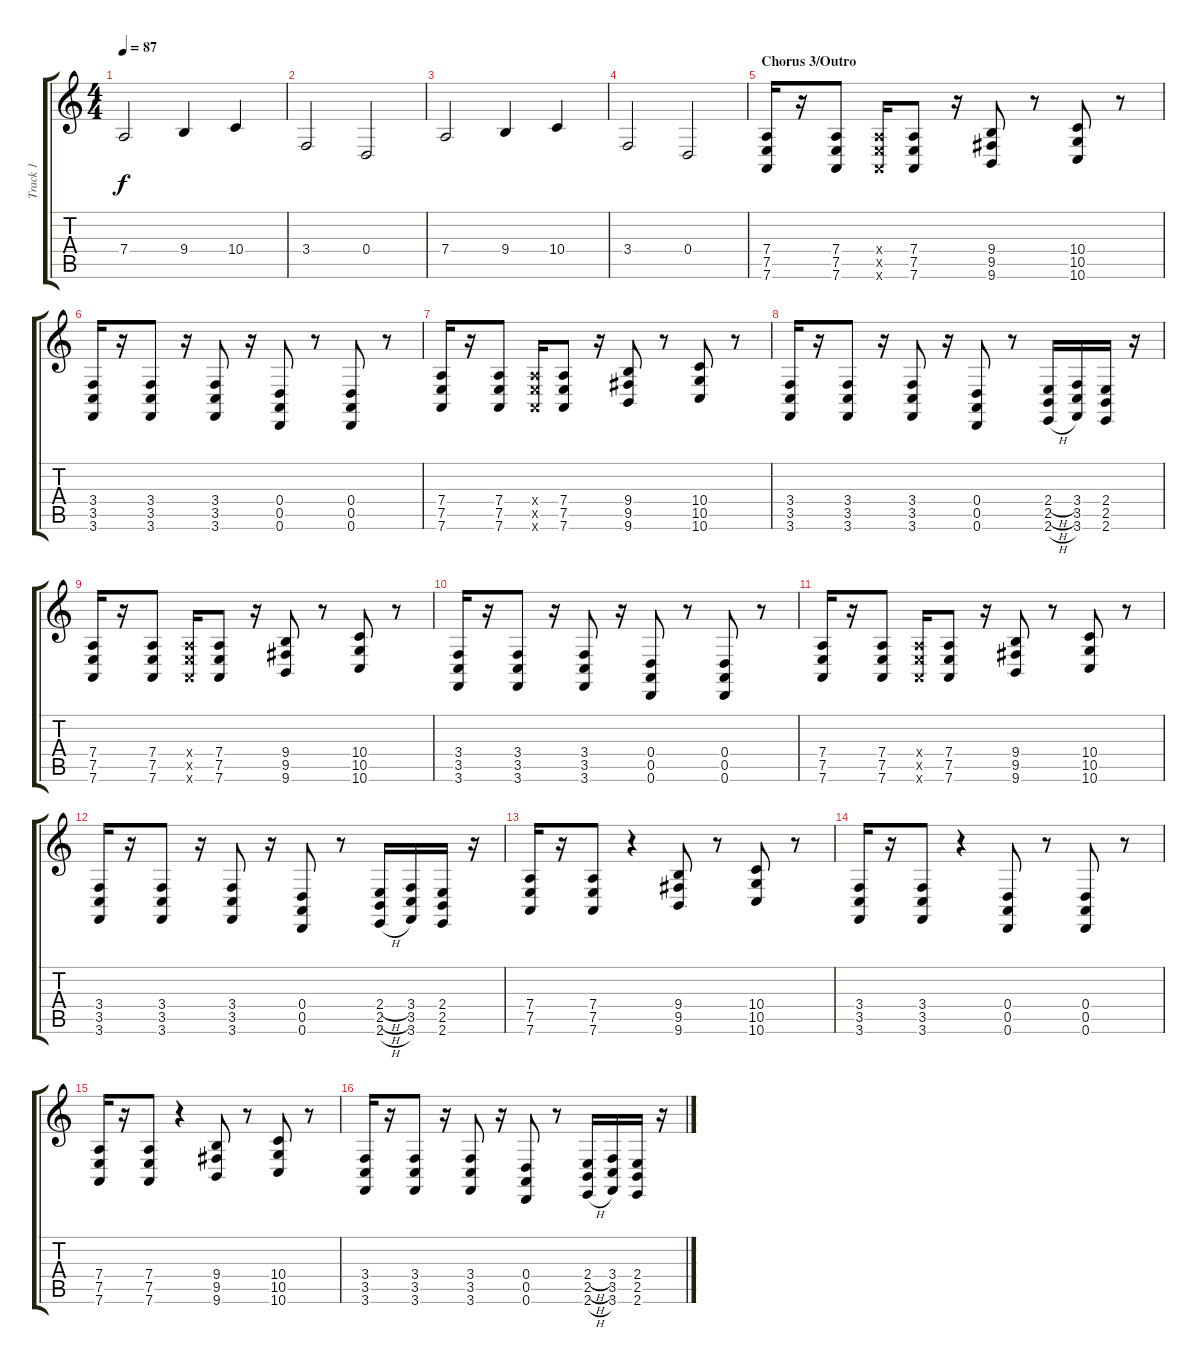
\track ("Track 1" "Track 1") {instrument cello}
\staff {score tabs}
\tuning (E4 B3 G3 D3 A2 D2) {hide}
\ts (4 4)
\tempo 87
\clef g2
\ks c
7.4.2{dy f} 9.4.4 10.4.4 |
3.4.2 0.4.2 |
7.4.2 9.4.4 10.4.4 |
3.4.2 0.4.2 |
\section ("" "Chorus 3/Outro")
(7.4 7.5 7.6).16 r.16 (7.4 7.5 7.6).8 (7.4{x} 7.5{x} 7.6{x}).16 (7.4 7.5 7.6).8 r.16 (9.4 9.5 9.6).8 r.8 (10.4 10.5 10.6).8 r.8 |
(3.4 3.5 3.6).16 r.16 (3.4 3.5 3.6).8 r.16 (3.4 3.5 3.6).8 r.16 (0.4 0.5 0.6).8 r.8 (0.4 0.5 0.6).8 r.8 |
(7.4 7.5 7.6).16 r.16 (7.4 7.5 7.6).8 (7.4{x} 7.5{x} 7.6{x}).16 (7.4 7.5 7.6).8 r.16 (9.4 9.5 9.6).8 r.8 (10.4 10.5 10.6).8 r.8 |
(3.4 3.5 3.6).16 r.16 (3.4 3.5 3.6).8 r.16 (3.4 3.5 3.6).8 r.16 (0.4 0.5 0.6).8 r.8 (2.4{h} 2.5{h} 2.6{h}).16 (3.4 3.5 3.6).16 (2.4 2.5 2.6).16 r.16 |
(7.4 7.5 7.6).16 r.16 (7.4 7.5 7.6).8 (7.4{x} 7.5{x} 7.6{x}).16 (7.4 7.5 7.6).8 r.16 (9.4 9.5 9.6).8 r.8 (10.4 10.5 10.6).8 r.8 |
(3.4 3.5 3.6).16 r.16 (3.4 3.5 3.6).8 r.16 (3.4 3.5 3.6).8 r.16 (0.4 0.5 0.6).8 r.8 (0.4 0.5 0.6).8 r.8 |
(7.4 7.5 7.6).16 r.16 (7.4 7.5 7.6).8 (7.4{x} 7.5{x} 7.6{x}).16 (7.4 7.5 7.6).8 r.16 (9.4 9.5 9.6).8 r.8 (10.4 10.5 10.6).8 r.8 |
(3.4 3.5 3.6).16 r.16 (3.4 3.5 3.6).8 r.16 (3.4 3.5 3.6).8 r.16 (0.4 0.5 0.6).8 r.8 (2.4{h} 2.5{h} 2.6{h}).16 (3.4 3.5 3.6).16 (2.4 2.5 2.6).16 r.16 |
(7.4 7.5 7.6).16 r.16 (7.4 7.5 7.6).8 r.4 (9.4 9.5 9.6).8 r.8 (10.4 10.5 10.6).8 r.8 |
(3.4 3.5 3.6).16 r.16 (3.4 3.5 3.6).8 r.4 (0.4 0.5 0.6).8 r.8 (0.4 0.5 0.6).8 r.8 |
(7.4 7.5 7.6).16 r.16 (7.4 7.5 7.6).8 r.4 (9.4 9.5 9.6).8 r.8 (10.4 10.5 10.6).8 r.8 |
(3.4 3.5 3.6).16 r.16 (3.4 3.5 3.6).8 r.16 (3.4 3.5 3.6).8 r.16 (0.4 0.5 0.6).8 r.8 (2.4{h} 2.5{h} 2.6{h}).16 (3.4 3.5 3.6).16 (2.4 2.5 2.6).16 r.16
